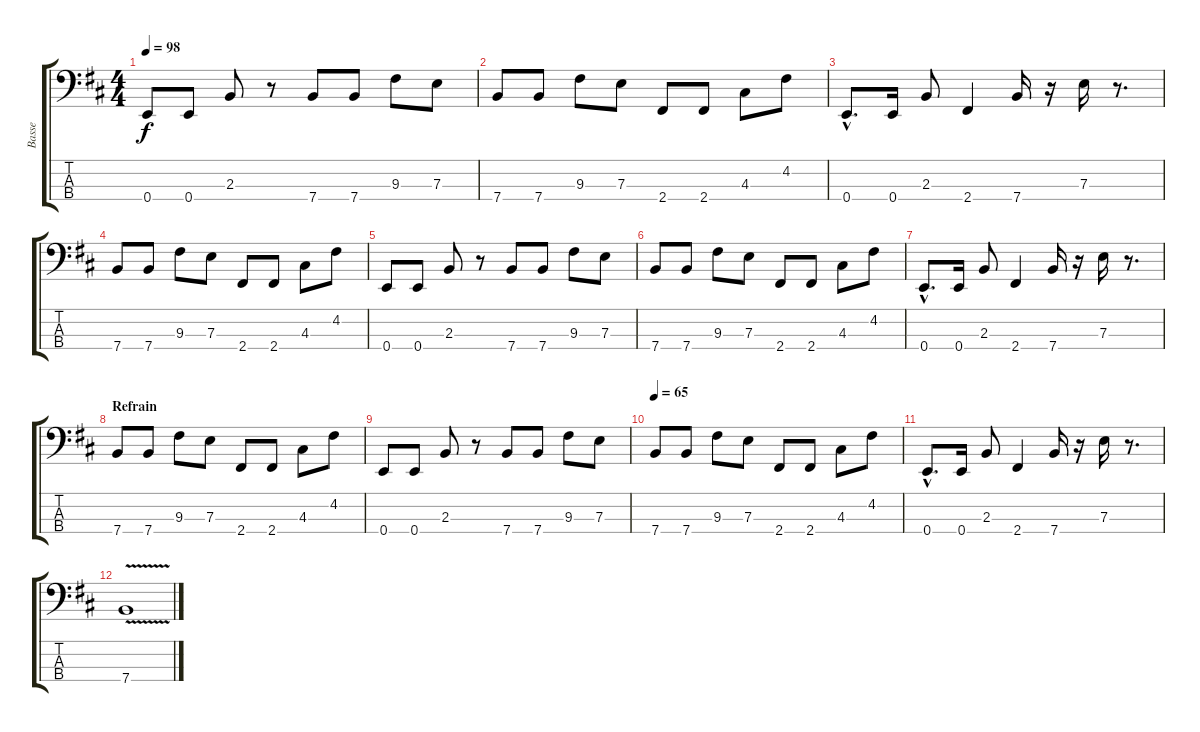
\track ("Basse" "Basse") {instrument electricbassfinger}
\staff {score tabs}
\tuning (G2 D2 A1 E1) {hide}
\ts (4 4)
\tempo 98
\clef f4
\ks d
0.4.8{dy f} 0.4.8 2.3.8 r.8 7.4.8 7.4.8 9.3.8 7.3.8 |
7.4.8{instrument slapbass1} 7.4.8 9.3.8 7.3.8 2.4.8 2.4.8 4.3.8 4.2.8 |
0.4{hac}.8{d} 0.4.16 2.3.8 2.4.4 7.4.16 r.16 7.3.16 r.8{d} |
7.4.8{instrument slapbass1} 7.4.8 9.3.8 7.3.8 2.4.8 2.4.8 4.3.8 4.2.8 |
0.4.8 0.4.8 2.3.8 r.8 7.4.8 7.4.8 9.3.8 7.3.8 |
7.4.8{instrument slapbass1} 7.4.8 9.3.8 7.3.8 2.4.8 2.4.8 4.3.8 4.2.8 |
0.4{hac}.8{d} 0.4.16 2.3.8 2.4.4 7.4.16 r.16 7.3.16 r.8{d} |
\section ("" "Refrain")
7.4.8{instrument slapbass1} 7.4.8 9.3.8 7.3.8 2.4.8 2.4.8 4.3.8 4.2.8 |
0.4.8 0.4.8 2.3.8 r.8 7.4.8 7.4.8 9.3.8 7.3.8 |
\tempo 65
7.4.8{instrument slapbass1} 7.4.8 9.3.8 7.3.8 2.4.8 2.4.8 4.3.8 4.2.8 |
0.4{hac}.8{d} 0.4.16 2.3.8 2.4.4 7.4.16 r.16 7.3.16 r.8{d} |
7.4{v}.1
